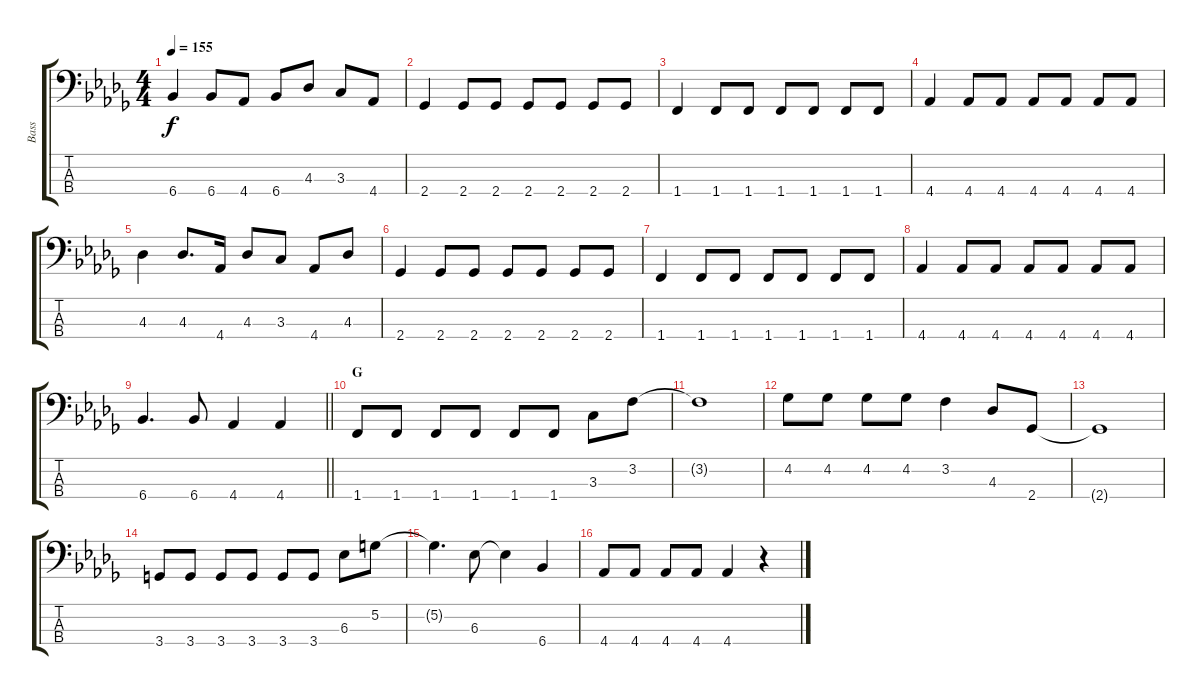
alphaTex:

\track ("Bass" "Bass") {instrument electricbasspick}
\staff {score tabs}
\tuning (G2 D2 A1 E1) {hide}
\ts (4 4)
\tempo 155
\clef f4
\ks db
6.4.4{dy f} 6.4.8 4.4.8 6.4.8 4.3.8 3.3.8 4.4.8 |
2.4.4 2.4.8 2.4.8 2.4.8 2.4.8 2.4.8 2.4.8 |
1.4.4 1.4.8 1.4.8 1.4.8 1.4.8 1.4.8 1.4.8 |
4.4.4 4.4.8 4.4.8 4.4.8 4.4.8 4.4.8 4.4.8 |
4.3.4 4.3.8{d} 4.4.16 4.3.8 3.3.8 4.4.8 4.3.8 |
2.4.4 2.4.8 2.4.8 2.4.8 2.4.8 2.4.8 2.4.8 |
1.4.4 1.4.8 1.4.8 1.4.8 1.4.8 1.4.8 1.4.8 |
4.4.4 4.4.8 4.4.8 4.4.8 4.4.8 4.4.8 4.4.8 |
\barLineRight lightlight
6.4.4{d} 6.4.8 4.4.4 4.4.4 |
\section ("" "G")
1.4.8 1.4.8 1.4.8 1.4.8 1.4.8 1.4.8 3.3.8 3.2.8 |
3.2{t}.1 |
4.2.8 4.2.8 4.2.8 4.2.8 3.2.4 4.3.8 2.4.8 |
2.4{t}.1 |
3.4.8 3.4.8 3.4.8 3.4.8 3.4.8 3.4.8 6.3.8 5.2.8 |
5.2{t}.4{d} 6.3.8 6.3{t}.4 6.4.4 |
4.4.8 4.4.8 4.4.8 4.4.8 4.4.4 r.4
